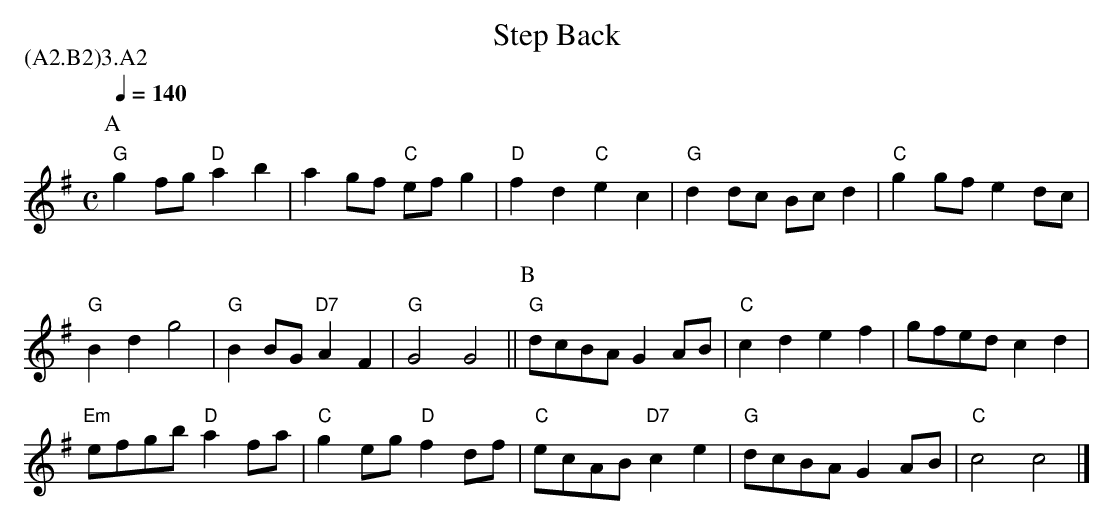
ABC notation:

X:1
T: Step Back
M: C
L: 1/4
Q: 140
P: (A2.B2)3.A2
K: G
P: A
"G" g f/g/ "D " a b | a g/f/ "C" e/f/ g | "D" f d "C" e c | "G" d d/c/ B/c/ d |\
"C" g g/f/ e d/c/ |
"G" B d g2 | "G" B B/G/ "D7" A F | "G" G2 G2 ||\
P: B
"G" d/c/B/A/ G A/B/ | "C" c d e f | g/f/e/d/ c d |
"Em" e/f/g/b/ "D" a f/a/ |\
"C" g e/g/ "D" f d/f/ | "C" e/c/A/B/ "D7" c e | "G" d/c/B/A/ G A/B/ |\
"C" c2 c2 |]
